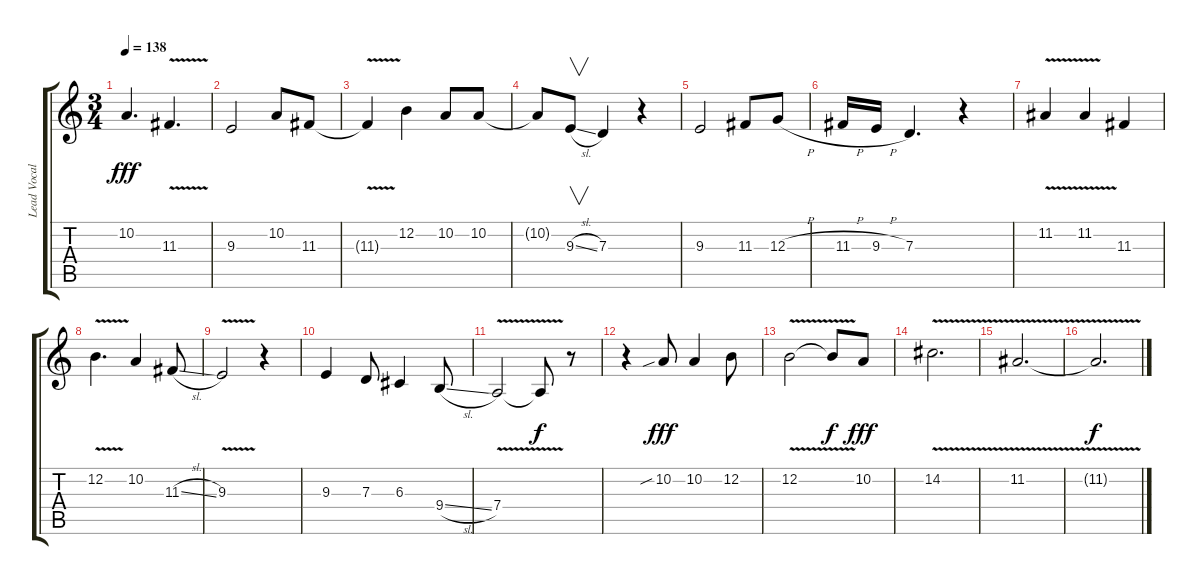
\track ("Lead Vocals" "Lead Vocal") {instrument trumpet}
\staff {score tabs}
\tuning (E4 B3 G3 D3 A2 E2) {hide}
\ts (3 4)
\tempo 138
\clef g2
\ks c
10.2{t}.4{d dy fff} 11.3{v}.4{d} |
9.3.2 10.2.8 11.3.8 |
11.3{v t}.4 12.2.4 10.2.8 10.2.8 |
10.2{t}.8 9.3{sl}.8{v} 7.3.4 r.4 |
9.3.2 11.3.8 12.3{h}.8 |
11.3{h}.16 9.3{h}.16 7.3.4{d} r.4 |
11.2{v}.4 11.2{v}.4 11.3.4 |
12.2{v}.4{d} 10.2.4 11.3{sl}.8 |
9.3{v}.2 r.4 |
9.3.4 7.3.8 6.3.4 9.4{sl}.8 |
7.4{v}.2 7.4{t}.8{dy f} r.8 |
r.4 10.2{sib}.8{dy fff} 10.2.4 12.2.8 |
12.2{v}.2 12.2{t}.8{dy f} 10.2.8{dy fff} |
14.2{v}.2{d} |
11.2{v}.2{d} |
11.2{t}.2{d dy f}
